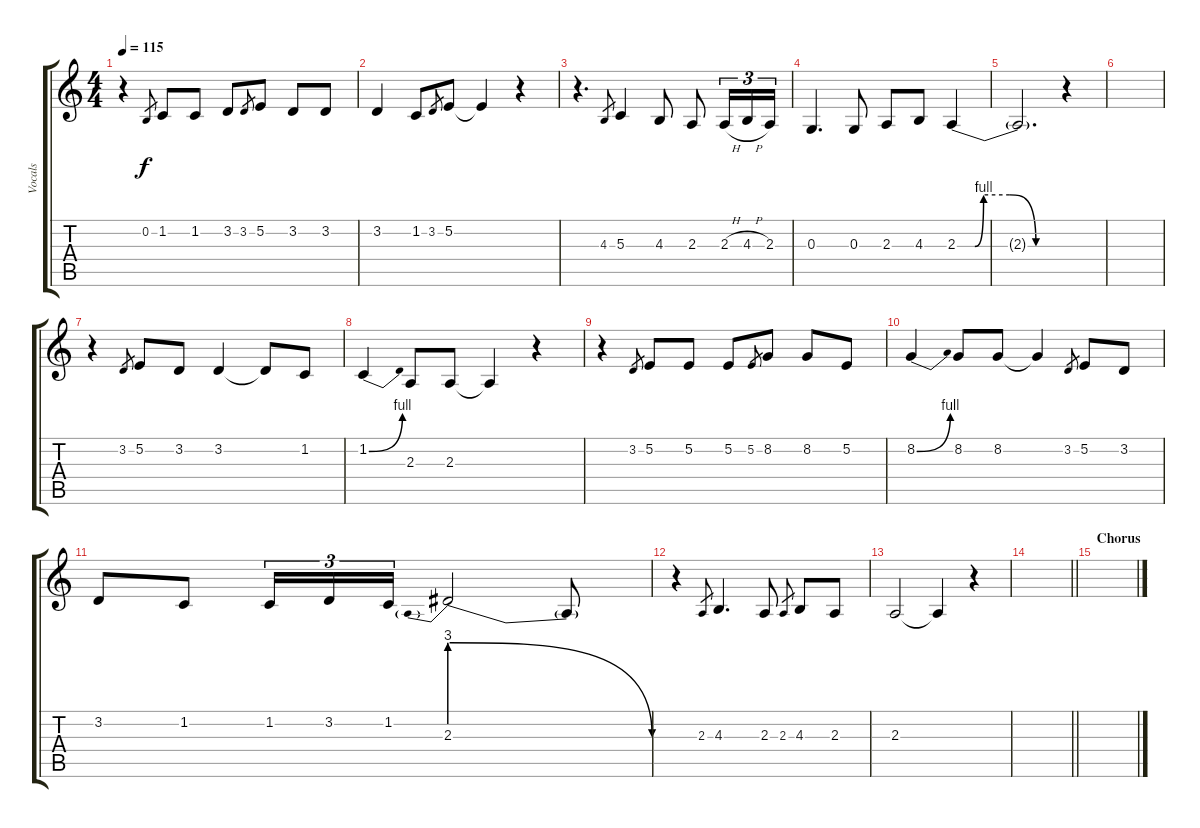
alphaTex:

\track ("Vocals" "Vocals") {instrument lead2sawtooth}
\staff {score tabs}
\tuning (E4 B3 G3 D3 A2 E2) {hide}
\ts (4 4)
\tempo 115
\clef g2
\ks c
r.4{dy f} 0.2.8{gr} 1.2.8 1.2.8 3.2.8 3.2.8{gr} 5.2.8 3.2.8 3.2.8 |
3.2.4 1.2.8 3.2.8{gr} 5.2.8 5.2{t}.4 r.4 |
r.4{d} 4.3.8{gr} 5.3.4 4.3.8 2.3.8 2.3{h}.16{tu (3 2)} 4.3{h}.16{tu (3 2)} 2.3.16{tu (3 2)} |
0.3.4{d} 0.3.8 2.3.8 4.3.8 2.3{be (custom 0 0 10 0 15 4 30 4 45 0 60 0)}.4 |
2.3{t}.2{d} r.4 |
|
r.4 3.2.8{gr} 5.2.8 3.2.8 3.2.4 3.2{t}.8 1.2.8 |
1.2{be (bend 0 0 60 4)}.4 2.3.8 2.3.8 2.3{t}.4 r.4 |
r.4 3.2.8{gr} 5.2.8 5.2.8 5.2.8 5.2.8{gr} 8.2.8 8.2.8 5.2.8 |
8.2{be (bend 0 0 60 4)}.4 8.2.8 8.2.8 8.2{t}.4 3.2.8{gr} 5.2.8 3.2.8 |
3.2.8 1.2.8 1.2.16{tu (3 2)} 3.2.16{tu (3 2)} 1.2.16{tu (3 2)} 2.3{be (prebendrelease 0 12 60 0)}.2 2.3{t}.8 |
r.4 2.3.8{gr} 4.3.4{d} 2.3.8 2.3.8{gr} 4.3.8 2.3.8 |
2.3.2 2.3{t}.4 r.4 |
\barLineRight lightlight
|
\section ("" "Chorus")
